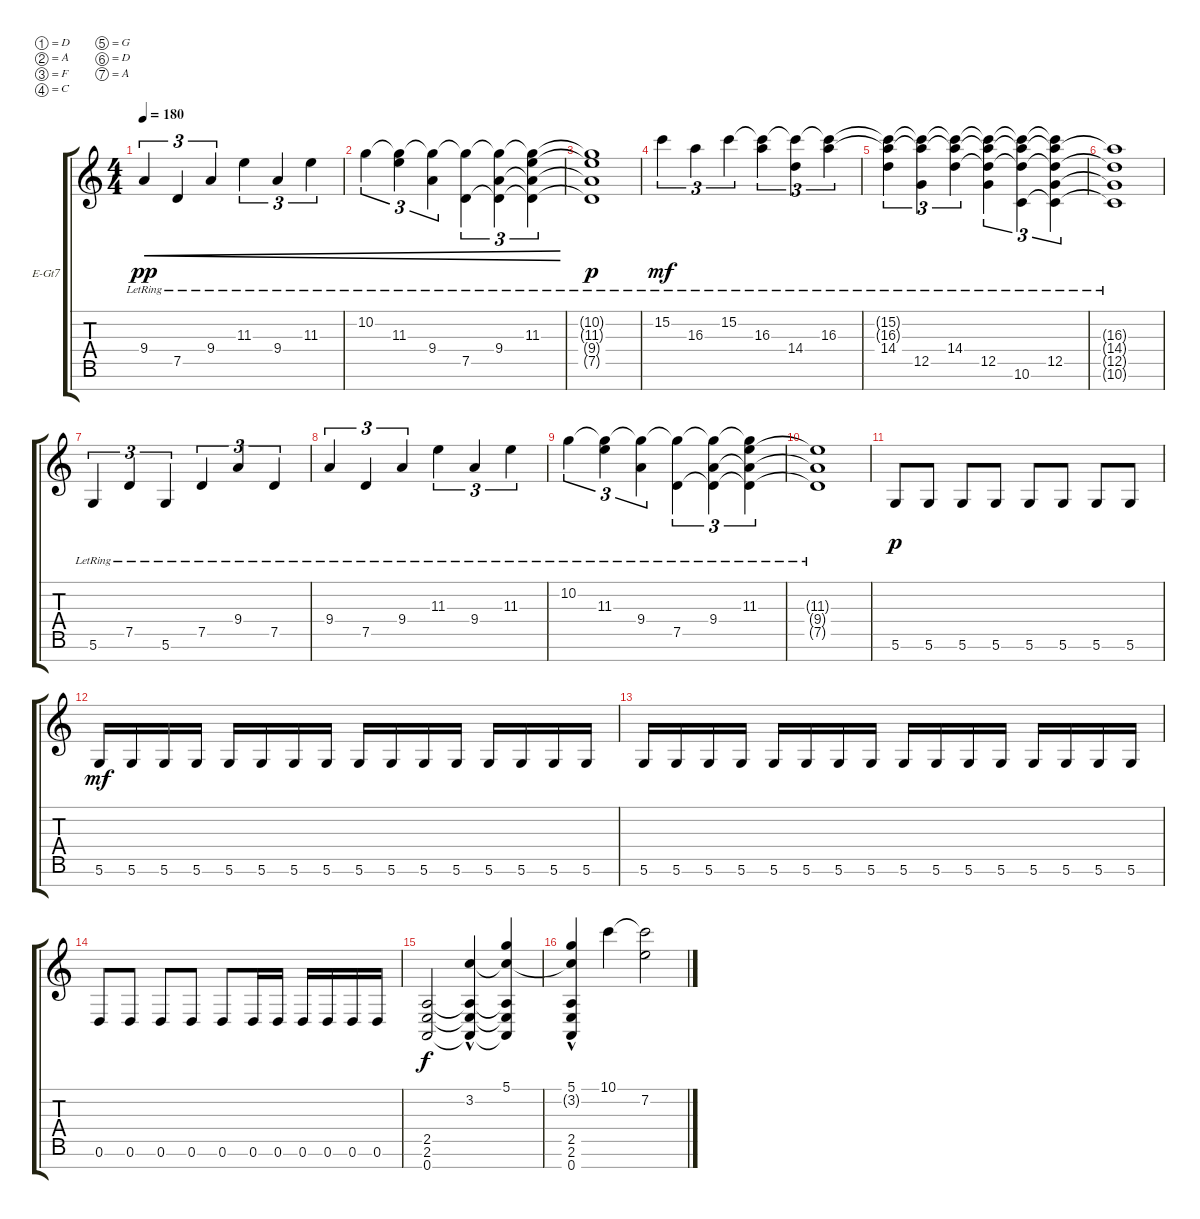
\defaultSystemsLayout 4
\bracketExtendMode groupsimilarinstruments
\firstSystemTrackNameOrientation horizontal
\otherSystemsTrackNameOrientation horizontal
\track ("Electric Guitar" "E-Gt7") {instrument distortionguitar}
\staff {score tabs}
\tuning (D4 A3 F3 C3 G2 D2 A1)
\ts (4 4)
\tempo 180
\clef g2
\ks c
9.4{lr}.4{tu (3 2) cre dy pp} 7.5{lr}.4{tu (3 2) cre} 9.4{lr}.4{tu (3 2) cre} 11.3{lr}.4{tu (3 2) cre} 9.4{lr}.4{tu (3 2) cre} 11.3{lr}.4{tu (3 2) cre} |
10.2{lr}.4{tu (3 2) cre} (11.3{lr} 10.2{lr t}).4{tu (3 2) cre} (9.4{lr} 10.2{lr t}).4{tu (3 2) cre} (7.5{lr} 10.2{lr t}).4{tu (3 2) cre} (9.4 7.5{lr t} 10.2{lr t}).4{tu (3 2) cre} (11.3 7.5{lr t} 9.4{t} 10.2{lr t}).4{tu (3 2) cre} |
(7.5{lr t} 9.4{t} 11.3{t} 10.2{lr t}).1{dy p} |
15.2{lr}.4{tu (3 2) dy mf} 16.3{lr}.4{tu (3 2)} 15.2{lr}.4{tu (3 2)} (16.3{lr} 15.2{lr t}).4{tu (3 2)} (14.4{lr} 15.2{lr t}).4{tu (3 2)} (16.3{lr} 15.2{lr t}).4{tu (3 2)} |
(14.4{lr} 15.2{lr t} 16.3{lr t}).4{tu (3 2)} (12.5{lr} 15.2{lr t} 16.3{lr t}).4{tu (3 2)} (14.4{lr} 15.2{lr t} 16.3{lr t}).4{tu (3 2)} (12.5{lr} 15.2{lr t} 16.3{lr t} 14.4{lr t}).4{tu (3 2)} (10.6{lr} 15.2{lr t} 16.3{lr t} 14.4{lr t}).4{tu (3 2)} (12.5 15.2{lr t} 16.3{lr t} 14.4{lr t} 10.6{lr t}).4{tu (3 2)} |
(16.3{lr t} 14.4{lr t} 12.5{t} 10.6{lr t}).1 |
5.6{lr}.4{tu (3 2)} 7.5{lr}.4{tu (3 2)} 5.6{lr}.4{tu (3 2)} 7.5{lr}.4{tu (3 2)} 9.4{lr}.4{tu (3 2)} 7.5{lr}.4{tu (3 2)} |
9.4{lr}.4{tu (3 2)} 7.5{lr}.4{tu (3 2)} 9.4{lr}.4{tu (3 2)} 11.3{lr}.4{tu (3 2)} 9.4{lr}.4{tu (3 2)} 11.3{lr}.4{tu (3 2)} |
10.2{lr}.4{tu (3 2)} (11.3{lr} 10.2{lr t}).4{tu (3 2)} (9.4{lr} 10.2{lr t}).4{tu (3 2)} (7.5{lr} 10.2{lr t}).4{tu (3 2)} (9.4 7.5{lr t} 10.2{lr t}).4{tu (3 2)} (11.3 7.5{lr t} 9.4{t} 10.2{lr t}).4{tu (3 2)} |
(7.5{lr t} 9.4{t} 11.3{t}).1 |
5.6.8{dy p} 5.6.8 5.6.8 5.6.8 5.6.8 5.6.8 5.6.8 5.6.8 |
5.6.16{dy mf} 5.6.16 5.6.16 5.6.16 5.6.16 5.6.16 5.6.16 5.6.16 5.6.16 5.6.16 5.6.16 5.6.16 5.6.16 5.6.16 5.6.16 5.6.16 |
5.6.16 5.6.16 5.6.16 5.6.16 5.6.16 5.6.16 5.6.16 5.6.16 5.6.16 5.6.16 5.6.16 5.6.16 5.6.16 5.6.16 5.6.16 5.6.16 |
0.6.8 0.6.8 0.6.8 0.6.8 0.6.8 0.6.16 0.6.16 0.6.16 0.6.16 0.6.16 0.6.16 |
(0.7 2.6 2.5).2{dy f} (0.7{t} 2.6{t} 2.5{t} 3.2{hac}).4 (5.1 3.2{t} 0.7{t} 2.6{t} 2.5{t}).4 |
(0.7 2.6 2.5 5.1{hac} 3.2{t}).4 10.1.4 (7.2 10.1{t}).2
